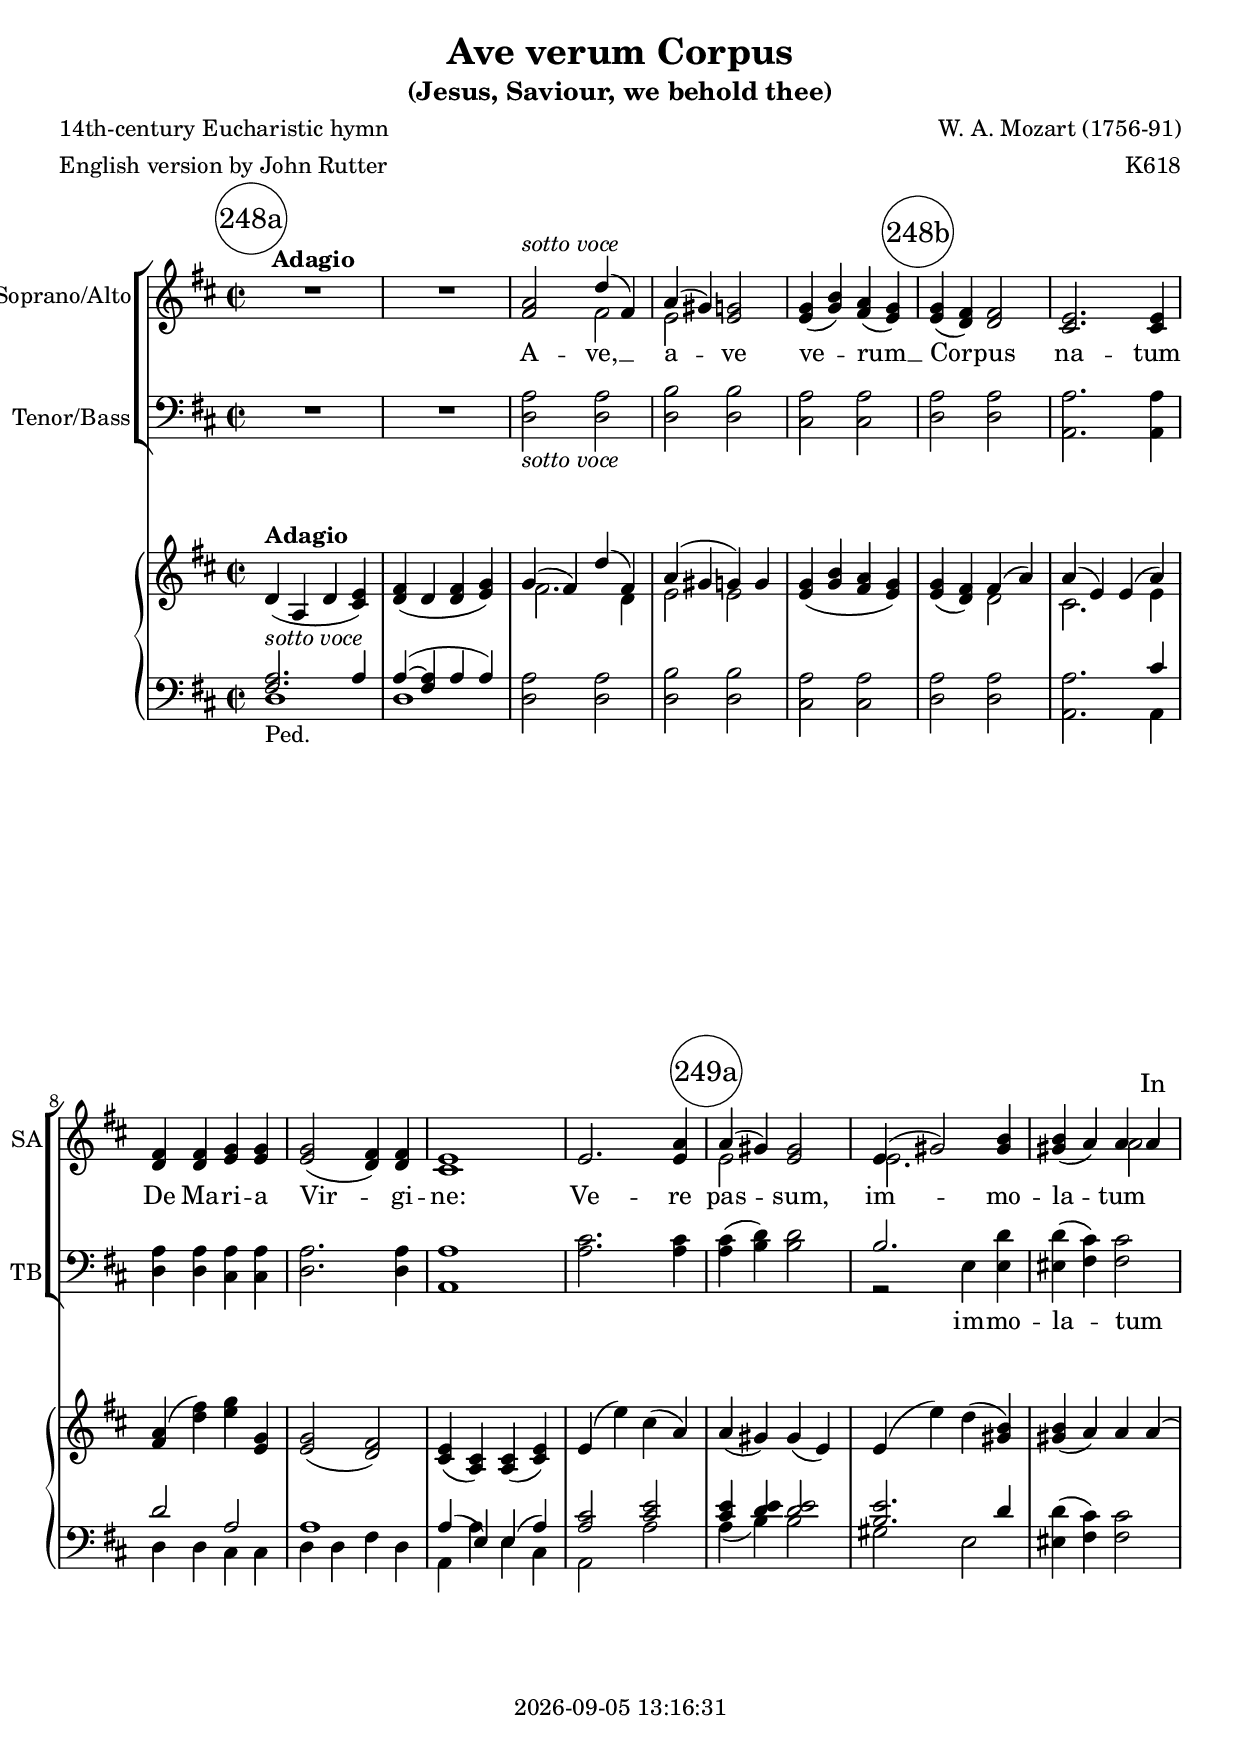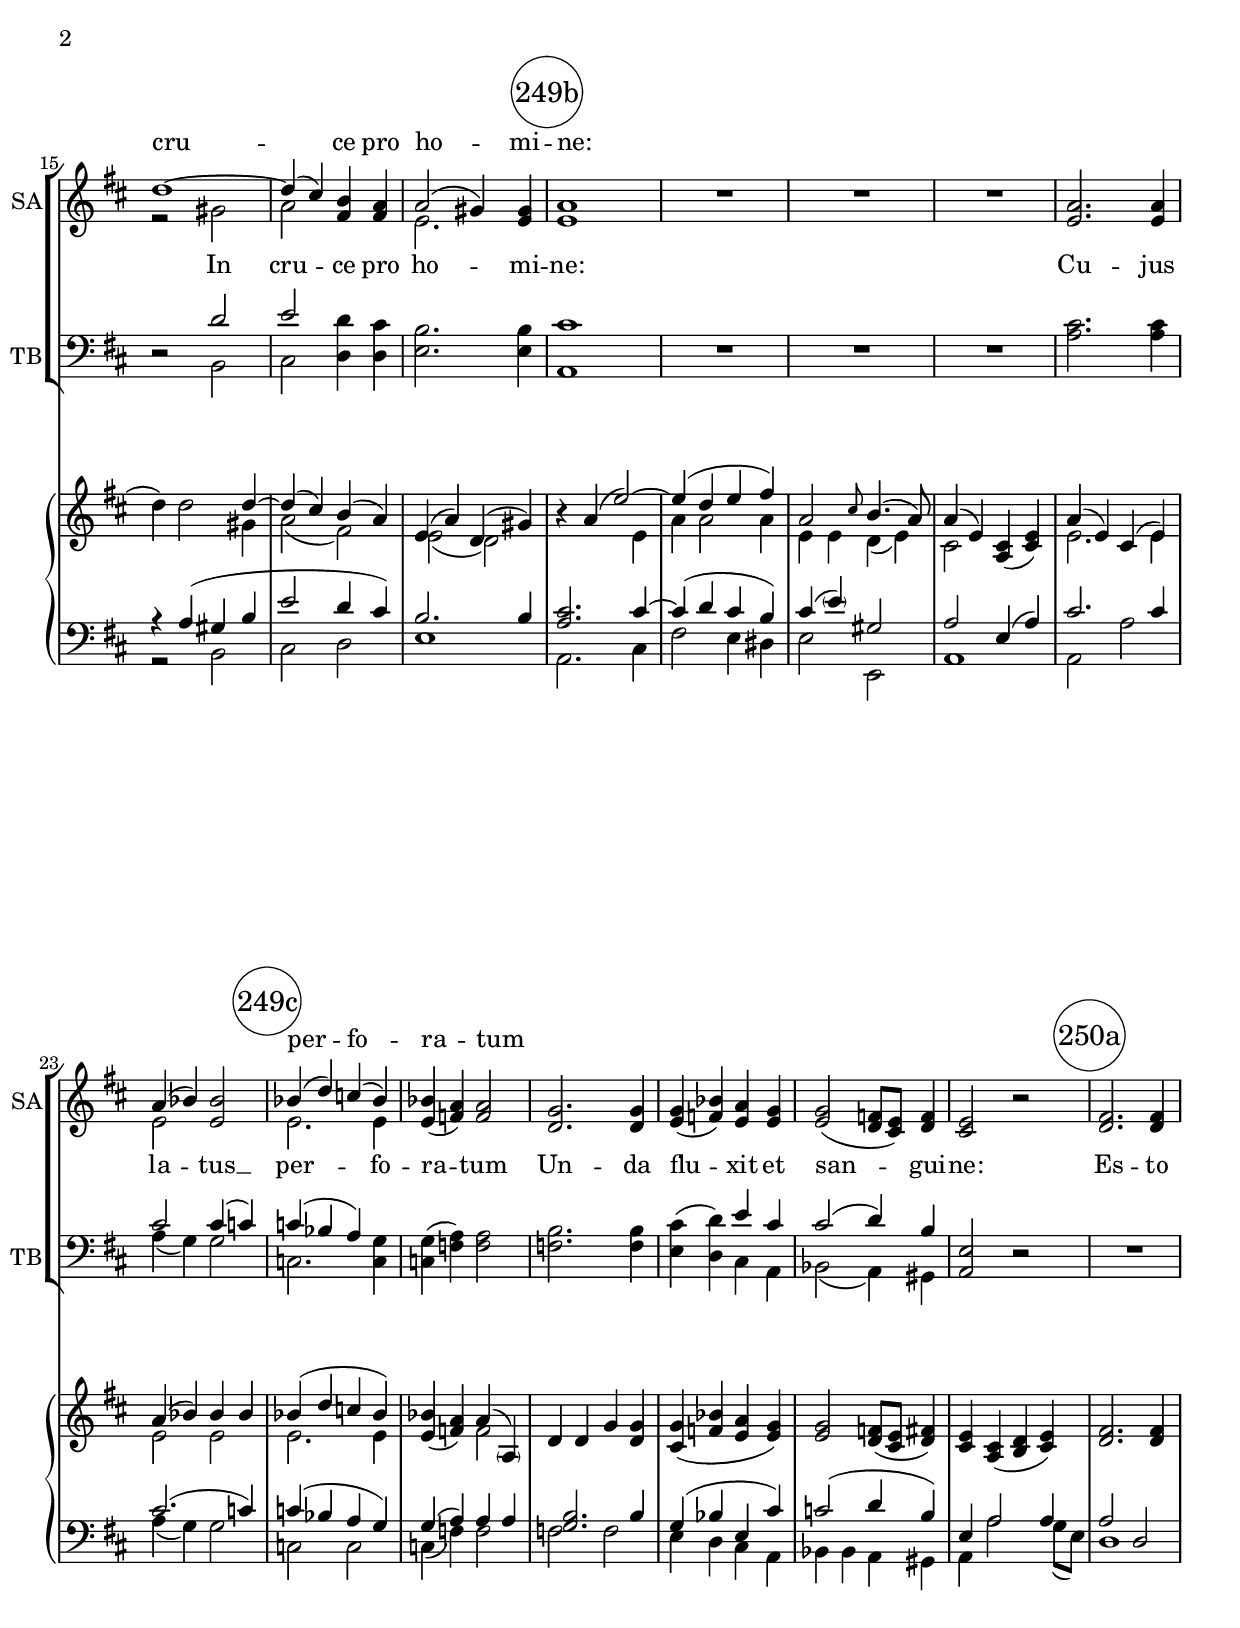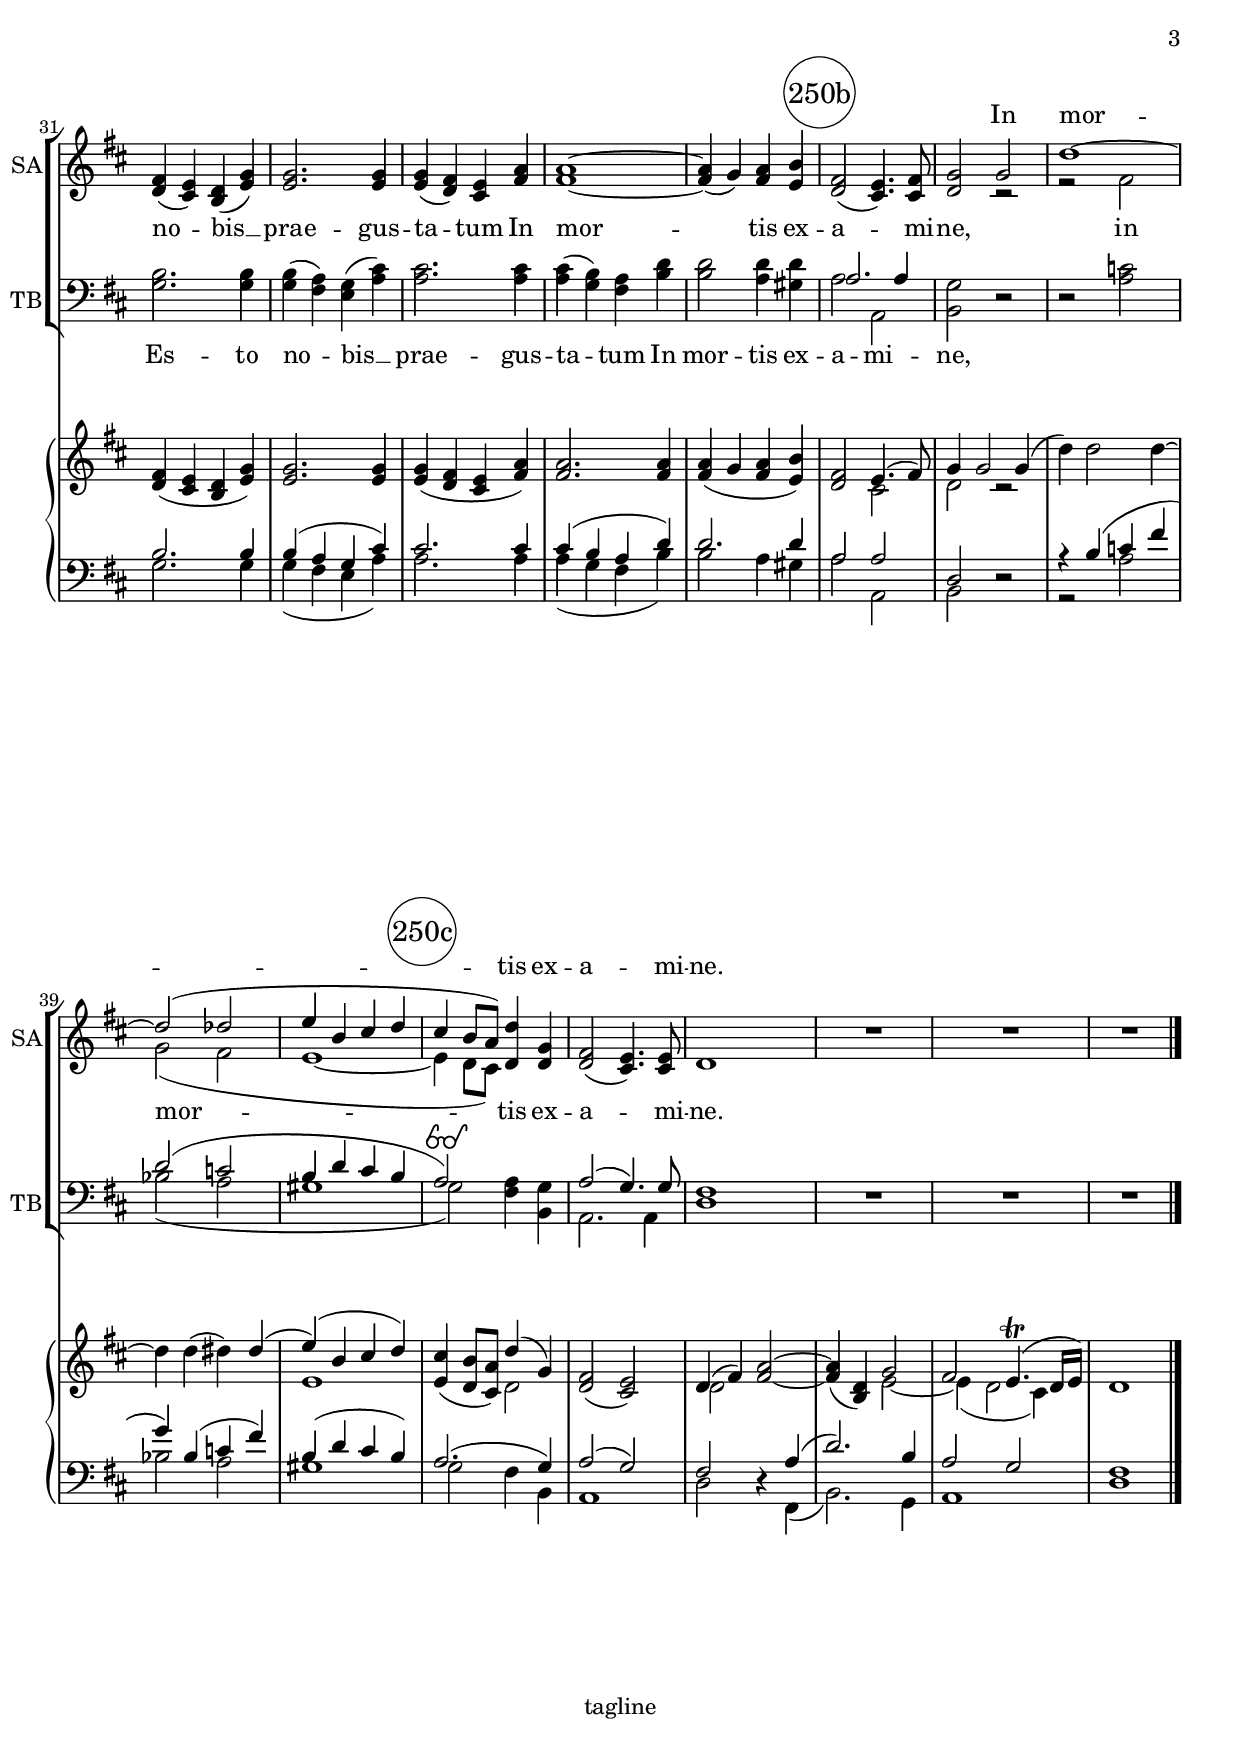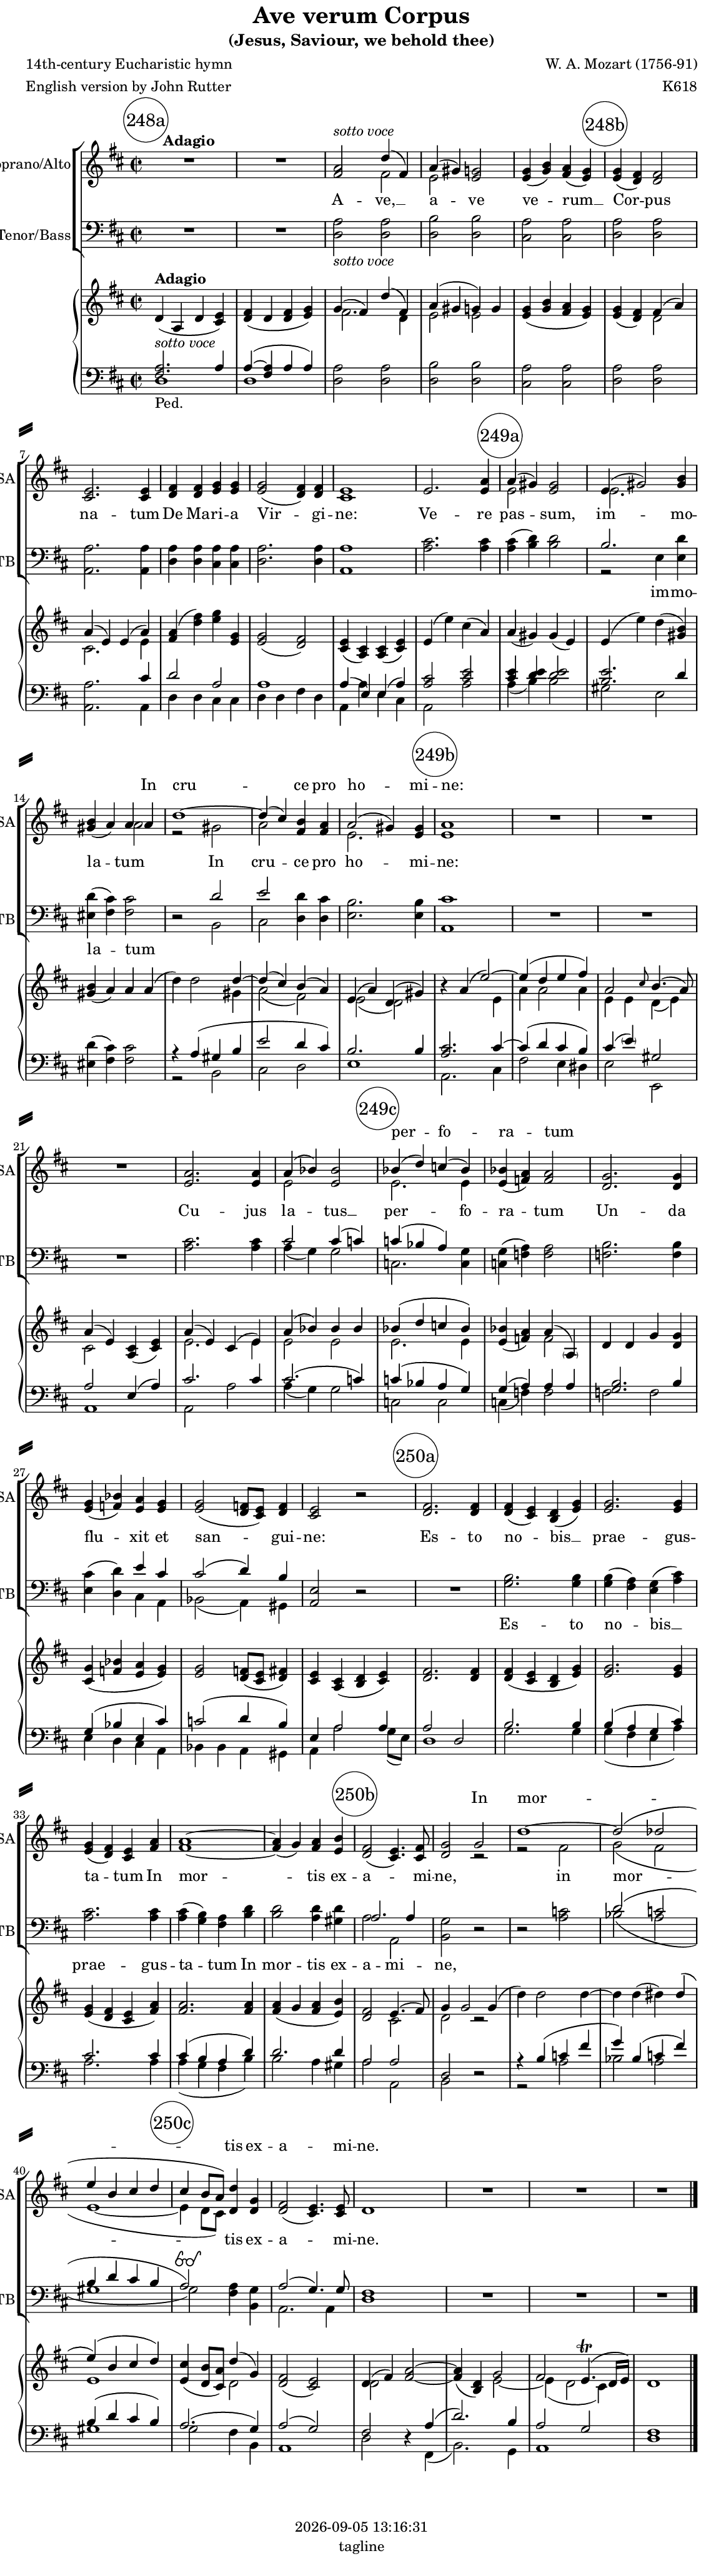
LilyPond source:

\version "2.22.0"

\include "predefined-guitar-fretboards.ly"
\include "articulate.ly"

today = #(strftime "%Y-%m-%d %H:%M:%S" (localtime (current-time)))

\header {
% centered at top
%  dedication  = "dedication"
  title       = "Ave verum Corpus"
  subtitle    = "(Jesus, Saviour, we behold thee)"
%  subsubtitle = "subsubtitle"
%  instrument  = "instrument"
  
% arrangement of following lines:
%
%  poet    composer
%  meter   arranger
%  piece       opus

  composer    = "W. A. Mozart (1756-91)"
  arranger    = "K618"
%  opus        = "opus"

  poet        = "14th-century Eucharistic hymn"
  meter       = "English version by John Rutter"
%  piece       = "piece"

% centered at bottom
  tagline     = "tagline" % default lilypond version
% tagline   = ##f
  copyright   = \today
}

% #(set-global-staff-size 16)

% \paper {
%   #(set-paper-size "a4")
%   line-width = 180\mm
%   left-margin = 20\mm
%   bottom-margin = 10\mm
%   top-margin = 10\mm
% }

global = {
  \key d \major
  \time 2/2
}

TempoTrack = {
  \tempo 2=66
  \set Score.tempoHideNote = ##t
  s4
}

RehearsalTrack = {
%  \set Score.currentBarNumber = #5
  \mark \markup { \circle "248a" } s1*5
  \mark \markup { \circle "248b" } s1*6
  \mark \markup { \circle "249a" } s1*6
  \mark \markup { \circle "249b" } s1*6
  \mark \markup { \circle "249c" } s1*6
  \mark \markup { \circle "250a" } s1*6
  \mark \markup { \circle "250b" } s1*5
  \mark \markup { \circle "250c" } s1*6
}

soprano = \relative {
  \global
  R1^\markup\bold Adagio
  R1
  a'2\omit\p^\markup\italic "sotto voce" d4(fis,)
  a4(gis) g2
  g4(b) a(g)
  g4(fis) fis2 % 248b
  e2. e4
  fis4 4 g g
  g2(fis4) fis
  e1
  e2. a4
  a4(gis) gis2 % 249a
  e4(gis2) b4
  b4(a) a a
  d1~
  d4(cis) b a
  a2(gis4) gis
  a1 % 249b
  R1
  R1
  R1
  a2. a4 a4(bes) bes2
  bes4(d) c(bes) % 249c
  bes4(a) a2
  g2. 4
  g4(bes) a g
  g2(f8 e) f4
  e2 r
  fis2. fis4 % 250a
  fis4(e) d(g)
  g2. 4
  g4(fis) e a
  a1~
  a4(g) a b
  fis2(e4.) fis8 % 250b
  g2 g
  d'1~
  d2(des
  e4 b cis d
  cis4 b8 a) d4 g, % 250c
  fis2(e4.) e8
  d1
  R1
  R1
  R1
  \bar "|."
}

wordsSopLatin = \lyricmode {
  _ _ _ _ _ _ _ _ _ _
  _ _ _ _ _ _ _ _ _ _
  _ _ _ _ _
  In cru -- ce pro ho -- mi -- ne:
  _ _ _ _
  per -- fo -- ra -- tum
  _ _ _ _ _ _ _ _ _ _
  _ _ _ _ _ _ _ _ _ _
  _ _ _
  In mor -- tis ex -- a -- mi -- ne.
}

wordsSopEnglish = \lyricmode {
  _ _ _ _ _ _ _ _ _ _
  _ _ _ _ _ _ _ _ _ _
  _ _ _ _ _
  Thy cross __ all our wounds __ hath healed.
  _ _ _ _
  pierced and __ bro -- ken,
  _ _ _ _ _ _ _ _ _ _
  _ _ _ _ _ _ _ _ _ _
  _ _ _
  In death's __ hour of trial __ our food.
}

wordsAllLatin = \lyricmode {
  A -- ve, __ a -- ve ve -- rum __
  Cor -- pus na -- tum
  De Ma -- ri -- a Vir -- gi -- ne:
  Ve -- re pas -- sum,
  im -- mo -- la -- tum
  In cru -- ce pro ho -- mi -- ne:
  Cu -- jus la -- tus __
  per -- fo -- ra -- tum
  Un -- da flu -- xit et san -- gui -- ne:
  Es -- to no -- bis __ prae -- gus -- ta -- tum
  In mor -- tis ex -- a -- mi -- ne,
  in mor -- tis ex -- a -- mi -- ne.
}

wordsAllLatinMidi = \lyricmode {
  "A" "ve, "  a "ve " ve "rum " 
  "\nCor" "pus " na "tum "
  "\nDe " Ma ri "a " Vir gi "ne: "
  "\nVe" "re " pas "sum, "
  "\nim" mo la "tum "
  "\nIn " cru "ce " "pro " ho mi "ne: "
  "\nCu" "jus " la "tus " 
  "\nper" fo ra "tum "
  "\nUn" "da " flu "xit " "et " san gui "ne: "
  "\nEs" "to " no "bis " prae gus ta "tum "
  "\nIn " mor "tis " ex a mi "ne, "
  "\nin " mor "tis " ex a mi "ne. "
}

wordsAllEnglish = \lyricmode {
  Je -- sus, __ Sa -- viour, we __ be -- hold thee,
  Ma -- ry's Son in bread and wine __ re -- vealed:
  Born and suf -- fered, for __ us of -- fered,
  Thy cross all our wounds hath healed.

  From thy bo -- dy, __
  pierced __ and bro -- ken,
  Come forth wa -- ter and pre -- cious blood:
  Be to us __ by __ thy ex -- am -- ple
  In death's __ hour of trial __ our food,
  in death's __ hour of trial __ our food.
}

wordsAllEnglishMidi = \lyricmode {
  "Je" "sus, "  Sa "viour, " "we "  be "hold " "thee, "
  "\nMa" "ry's " "Son " "in " "bread " "and " "wine "  re "vealed: "
  "\nBorn " "and " suf "fered, " "for "  "us " of "fered, "
  "\nThy " "cross " "all " "our " "wounds " "hath " "healed. "

  "\nFrom " "thy " bo "dy, " 
  "\npierced "  "and " bro "ken, "
  "\nCome " "forth " wa "ter " "and " pre "cious " "blood: "
  "\nBe " "to " "us "  "by "  "thy " ex am "ple "
  "\nIn " "death's "  "hour " "of " "trial "  "our " "food, "
  "\nin " "death's "  "hour " "of " "trial "  "our " "food. "
}

alto = \relative {
  \global
  R1
  R1
  fis'2\omit\p fis
  e2 e
  e4(g) fis(e)
  e4(d) 2 % 248b
  cis2. 4
  d4 d e e
  e2(d4) d
  cis1
  e2. 4
  e2 e % 249a
  e2. gis4
  gis4(a) a2
  \once\partCombineApart r2 gis
  a2 fis4 fis
  e2. 4
  e1 % 249b
  R1
  R1
  R1
  e2. 4
  e2 e
  e2. 4 % 249c
  e4(f) 2
  d2. 4
  e4(f) e e
  e2(d8 cis) d4
  cis2 r
  d2. 4 % 250a
  d4(cis) b(e)
  e2. 4
  e4(d) cis fis
  fis1~
  fis4(g) fis e
  d2(cis4.) 8 % 250b
  d2 \once\partCombineApart r
  \once\partCombineApart r2 fis
  g2(fis
  e1~
  e4 d8 cis) d4 d % 250c
  d2(cis4.) cis8
  d1
  R1
  R1
  R1
  \bar "|."
}

tenor = \relative {
  \global
  R1
  R1
  a2\omit\p a
  b2 b
  a2 a
  a2 a % 248b
  a2. 4
  a4 a a a
  a2. 4
  a1
  cis2. 4
  cis4(d) 2 % 249a
  b2. d4
  d4(cis) 2
  r2 d
  e2 d4 cis
  b2. 4
  cis1 % 249b
  R1
  R1
  R1
  cis2. 4
  cis2 4(c)
  c4(bes a) g % 249c
  g4(a) 2
  b2. 4
  cis4(d) e cis
  cis2(d4) b
  e,2 r
  R1 % 250a
  b'2. 4
  b4(a) g(cis)
  cis2. 4
  cis4(b) a d
  d2 d4 d
  a2. 4 % 250b
  g2 r
  r2 c
  d2(c
  b4 d cis b
  a2^\markup{\eyeglasses}) 4 g % 250c
  a2(g4.) 8
  fis1
  R1
  R1
  R1
  \bar "|."
}

wordsBassLatin = \lyricmode {
  _ _ _ _ _ _ _ _ _ _
  _ _ _ _ _ _ _ _ _ _
  _
  im -- mo -- la -- tum
  _ _ _ _ _ _ _ _ _ _
  _ _ _ _ _ _ _ _ _ _
  _ _ _
  Es -- to no -- bis __ prae -- gus -- ta -- tum
  In mor -- tis ex -- a -- mi -- ne,
}

wordsBassEnglish = \lyricmode {
  _ _ _ _ _ _ _ _ _ _
  _ _ _ _ _ _ _ _ _ _
  _
  for us of -- fered,
  _ _ _ _ _ _ _ _ _ _
  _ _ _ _ _ _ _ _ _ _
  _ _ _
  Be to us __ by __ thy ex -- am -- ple
  In death's hour of trial our food,
}

bass = \relative {
  \global
  R1
  R1
  d2\omit\p_\markup\italic "sotto voce" d
  d2 d
  cis2 cis
  d2 d % 248b
  a2. 4
  d4 d cis cis
  d2. 4
  a1
  a'2. 4
  a4(b) 2 % 249a
  \once\partCombineApart r2 e,4 e
  eis4(fis) 2
  r2 b,
  cis2 d4 d
  e2. 4
  a,1 % 249b
  R1
  R1
  R1
  a'2. 4
  a4(g) 2
  c,2. 4 % 249c
  c4(f) 2
  f2. 4
  e4(d) cis a
  bes2(a4) gis
  a2 r
  R1 % 250a
  g'2. 4
  g4(fis) e(a)
  a2. 4
  a4(g) fis b
  b2 a4 gis
  a2 a, % 250b
  b2 r
  r2 a'
  bes2(a
  gis1
  g2) fis4 b, % 250c
  a2. 4
  d1
  R1
  R1
  R1
  \bar "|."
}

pianoRHone = \relative {
  \global
  d'4\omit\p^\markup\bold Adagio (a d <cis e>)
  <d fis>4(d <d fis> <e g>)
  g4(fis) d'(fis,)
  a4(gis g) g
  <e g>(<g b> <fis a> <e g>)
  <e g>4(<d fis>) fis(a) % 248b
  a4(e) e(a)
  <fis a>4(<d' fis>) <e g> <e, g>
  q2(<d fis>)
  <cis e>4(<a cis>) q(<cis e>)
  e4(e') cis(a)
  a4(gis) gis(e) % 249a
  e4(e') d(<gis, b>)
  q4(a) a a(
  d4) 2 4~
  d4(cis) b(a)
  e4(a) d,(gis)
  r4 a(e'2)~ % 249b
  e4(d e fis)
  a,2 \grace cis8 b4.(a8)
  a4(e) cis(e)
  a4(e) cis(e)
  a4(bes) 4 4
  bes4(d c bes) % 249c
  bes4(a) a(\parenthesize a,)
  d4 d g <d g>
  <cis g'>(<f bes> <e a> <e g>)
  q2 <d f>8(<cis e> <d fis>4)
  <cis e>4 <a cis>(<b d> <cis e>)
  <d fis>2. 4 % 250a
  <d fis>4(<cis e> <b d> <e g>)
  q2. 4
  q4(<d fis> <cis e> <fis a>)
  q2. 4
  q4(g q <e b'>)
  <d fis>2 e4.(fis8) % 250b
  g4 2 4(
  d'4) 2 4~
  d4 d(dis) dis(
  e4)(b cis d)
  <e, cis'>4(<d b'>8 <cis a'>) d'4(g,) % 250c
  <d fis>2(<cis e>)
  d4(fis) a2~
  a4(d,) g2
  fis2 e4.\trill(d16 e)
  d1
  \bar "|."
}

pianoRHtwo = \relative {
  \global
  r1
  r1
  fis'2.\omit\p d4
  e2 e
  r1
  r2 d % 248b
  cis2. e4
  r1
  r1
  r1
  r1
  r1 % 249a
  r1
  r1
  r2. gis4
  a2(fis)
  e2(d)
  r4 s2 e4 % 249b
  a4 2 4
  e4 e d(e)
  cis2 a4(cis)
  e2. 4
  e2 e
  e2. 4 % 249c
  e4(f) 2
  s1
  s1
  s1
  s1
  s1*6 % 250a
  s2 cis % 250b
  d2 \once\partCombineApart r
  s1
  s1
  e1
  s2 d % 250c
  s1
  d2 fis~
  fis4(b,) e2~
  e4(d2 cis4)
  s1
  \bar "|."
}

dynamicsPiano = {
  \override DynamicTextSpanner.style = #'none
  s1-\markup\italic "sotto voce"
  s1*45
}

pianoLHone = \relative {
  \global
  <fis a>2.\omit\p a4
  a4~(<fis a> a a)
  a2 a
  b2 b
  a2 a
  a2 a % 248b
  a2. cis4
  d2 a
  a1
  a4(e) e(a)
  <a cis>2 <cis e>
  <cis e>4<d e> q2 % 249a
  <b e>2. d4
  d4(cis) 2
  r4 a(gis b(
  e2 d4(cis)
  b2. 4
  <a cis>2. cis4~ % 249b
  cis4(d cis b)
  cis4(\parenthesize e) gis,2
  a2 e4(a)
  cis2. 4
  cis2.(c4)
  c4(bes a g) % 249c
  g4(a) a a
  <g b>2. b4
  g4(bes e, cis')
  c2(d4 b)
  e,4 a2 4
  a2 d, % 250a
  b'2. 4
  b4(a g cis)
  cis2. 4
  cis4(b a d)
  d2. 4
  a2 a % 250b
  d,2 r r4 b'(c fis
  g4) bes,(c fis)
  b,4(d cis b)
  a2.(g4) % 250c
  a2(g)
  fis2 r4 a(
  d2.) b4
  a2 g
  fis1
  \bar "|."
}

pianoLHtwo = \relative {
  \global
  \voiceTwo
  d1\omit\p_\markup Ped.
  d1
  d2 d
  d2 d
  cis2 cis
  d2 d % 248b
  a2. 4
  d4 d cis cis
  d4 d fis d
  a4 a' e cis
  a2 a'
  a4(b) 2 % 249a
  gis2 e
  eis4(fis) 2
  r2 b,
  cis2 d
  e1
  a,2. cis4 % 249b
  fis2 e4 dis
  e2 e,
  a1
  a2 a'
  a4(g) 2
  c,2 c % 249c
  c4(f) 2
  f2 f
  e4 d cis a
  bes4 4 a gis
  a4 a'2 g8(e)
  d1 % 250a
  g2. 4
  g4(fis e a)
  a2. 4
  a4(g fis b)
  b2 a4 gis
  a2 a, % 250b
  b2 r
  r2 a'
  bes2 a
  gis1
  g2 fis4 b, % 250c
  a1
  d2 r4 fis,(
  b2.) g4
  a1
  d1
  \bar "|."
}

\book {
  \bookOutputSuffix "single"
  \score {
%   \articulate
    <<
      <<
        \new ChoirStaff <<
                                % Joint soprano/alto staff
          \new Lyrics = sopranoLatin
          \new Lyrics = sopranoEnglish
          \new Staff \with {
            instrumentName = #"Soprano/Alto"
            shortInstrumentName = #"SA"
            printPartCombineTexts = ##f
          }
          <<
            \new Voice \RehearsalTrack
            \new Voice \TempoTrack
            \new NullVoice = alignerA \alto
            \new NullVoice = alignerS \soprano
            \new Voice \partCombine \soprano \alto
            \new Lyrics \lyricsto alignerA \wordsAllLatin
%            \new Lyrics \lyricsto alignerA \wordsAllEnglish
          >>
            \context Lyrics = sopranoLatin { \lyricsto alignerS \wordsSopLatin }
%            \context Lyrics = sopranoEnglish { \lyricsto alignerS \wordsSopEnglish }
                                % Joint tenor/bass staff
          \new Staff \with {
            instrumentName = #"Tenor/Bass"
            shortInstrumentName = #"TB"
            printPartCombineTexts = ##f
          }
          <<
            \clef "bass"
            \new NullVoice = alignerB \bass
            \new Voice \partCombine \tenor \bass
            \new Lyrics \lyricsto alignerB \wordsBassLatin
%            \new Lyrics \lyricsto alignerB \wordsBassEnglish
          >>
        >>
        \new PianoStaff <<
          \new Staff \with {
            printPartCombineTexts = ##f
          }
          <<
            \new Voice \partCombine \pianoRHone \pianoRHtwo
          >>
          \new Dynamics \dynamicsPiano
          \new Staff \with {
            printPartCombineTexts = ##f
          }
          <<
            \clef "bass"
            \new Voice \partCombine \pianoLHone \pianoLHtwo
          >>
        >>
      >>
    >>
    \layout {
      indent = 1.5\cm
      \context {
        \Staff \RemoveAllEmptyStaves
      }
    }
  }
}

\book {
  \bookOutputSuffix "singlepage"
  \paper {
    top-margin = 0
    left-margin = 7
    right-margin = 1
    paper-width = 190\mm
    page-breaking = #ly:one-page-breaking
    system-system-spacing.basic-distance = #15
    system-separator-markup = \slashSeparator
  }
  \score {
    <<
      <<
        \new ChoirStaff <<
                                % Joint soprano/alto staff
          \new Lyrics = sopranoLatin
          \new Lyrics = sopranoEnglish
          \new Staff \with {
            instrumentName = #"Soprano/Alto"
            shortInstrumentName = #"SA"
            printPartCombineTexts = ##f
          }
          <<
            \new Voice \RehearsalTrack
            \new Voice \TempoTrack
            \new NullVoice = alignerA \alto
            \new NullVoice = alignerS \soprano
            \new Voice \partCombine \soprano \alto
            \new Lyrics \lyricsto alignerA \wordsAllLatin
%            \new Lyrics \lyricsto alignerA \wordsAllEnglish
          >>
            \context Lyrics = sopranoLatin { \lyricsto alignerS \wordsSopLatin }
%            \context Lyrics = sopranoEnglish { \lyricsto alignerS \wordsSopEnglish }
                                % Joint tenor/bass staff
          \new Staff \with {
            instrumentName = #"Tenor/Bass"
            shortInstrumentName = #"TB"
            printPartCombineTexts = ##f
          }
          <<
            \clef "bass"
            \new NullVoice = alignerB \bass
            \new Voice \partCombine \tenor \bass
            \new Lyrics \lyricsto alignerB \wordsBassLatin
%            \new Lyrics \lyricsto alignerB \wordsBassEnglish
          >>
        >>
        \new PianoStaff <<
          \new Staff \with {
            printPartCombineTexts = ##f
          }
          <<
            \new Voice \partCombine \pianoRHone \pianoRHtwo
          >>
          \new Dynamics \dynamicsPiano
          \new Staff \with {
            printPartCombineTexts = ##f
          }
          <<
            \clef "bass"
            \new Voice \partCombine \pianoLHone \pianoLHtwo
          >>
        >>
      >>
    >>
    \layout {
      indent = 1.5\cm
      \context {
        \Staff \RemoveAllEmptyStaves
      }
    }
  }
}

\book {
  \bookOutputSuffix "midi-sop"
  \score {
%   \articulate
    <<
      <<
        \new ChoirStaff <<
                                % soprano staff
          \new Staff = "soprano"
          <<
            \new Voice \TempoTrack
            \new Voice = soprano \soprano
            \new Lyrics \lyricsto soprano \wordsAllLatinMidi
%            \new Lyrics \lyricsto soprano \wordsAllEnglishMidi
          >>
                                % alto staff
          \new Staff = "alto"
          <<
            \new Voice = alto \alto
          >>
                                % tenor staff
          \new Staff = "tenor"
          <<
            \clef "bass"
            \new Voice = tenor \tenor \bass
          >>
                                % bass staff
          \new Staff = "bass"
          <<
            \clef "bass"
            \new Voice = bass \bass
          >>
        >>
        \new PianoStaff <<
          \new Staff = "accompaniment"
          <<
            \new Voice \pianoRHone
            \new Voice \pianoRHtwo
            \new Voice \pianoLHone
            \new Voice \pianoLHtwo
          >>
        >>
      >>
    >>
    \midi {}
  }
}

\book {
  \bookOutputSuffix "midi-alto"
  \score {
%   \articulate
    <<
      <<
        \new ChoirStaff <<
                                % soprano staff
          \new Staff = "soprano"
          <<
            \new Voice \TempoTrack
            \new Voice = soprano \soprano
          >>
                                % alto staff
          \new Staff = "alto"
          <<
            \new Voice = alto \alto
            \new Lyrics \lyricsto alto \wordsAllLatinMidi
%            \new Lyrics \lyricsto alto \wordsAllEnglishMidi
          >>
                                % tenor staff
          \new Staff = "tenor"
          <<
            \clef "bass"
            \new Voice = tenor \tenor
          >>
                                % bass staff
          \new Staff = "bass"
          <<
            \clef "bass"
            \new Voice = bass \bass
          >>
        >>
        \new PianoStaff <<
          \new Staff = "accompaniment"
          <<
            \new Voice \pianoRHone
            \new Voice \pianoRHtwo
            \new Voice \pianoLHone
            \new Voice \pianoLHtwo
          >>
        >>
      >>
    >>
    \midi {}
  }
}

\book {
  \bookOutputSuffix "midi-tenor"
  \score {
%   \articulate
    <<
      <<
        \new ChoirStaff <<
                                % soprano staff
          \new Staff = "soprano"
          <<
            \new Voice \TempoTrack
            \new Voice = soprano \soprano
          >>
                                % alto staff
          \new Staff = "alto"
          <<
            \new Voice = alto \alto
          >>
                                % tenor staff
          \new Staff = "tenor"
          <<
            \clef "bass"
            \new Voice = tenor \tenor \bass
            \new Lyrics \lyricsto tenor \wordsAllLatinMidi
%            \new Lyrics \lyricsto tenor \wordsAllEnglishMidi
          >>
                                % bass staff
          \new Staff = "bass"
          <<
            \clef "bass"
            \new Voice = bass \bass
          >>
        >>
        \new PianoStaff <<
          \new Staff = "accompaniment"
          <<
            \new Voice \pianoRHone
            \new Voice \pianoRHtwo
            \new Voice \pianoLHone
            \new Voice \pianoLHtwo
          >>
        >>
      >>
    >>
    \midi {}
  }
}

\book {
  \bookOutputSuffix "midi-bass"
  \score {
%   \articulate
    <<
      <<
        \new ChoirStaff <<
                                % soprano staff
          \new Staff = "soprano"
          <<
            \new Voice \RehearsalTrack
            \new Voice \TempoTrack
            \new Voice = soprano \soprano
          >>
                                % alto staff
          \new Staff = "alto"
          <<
            \new Voice \RehearsalTrack
            \new Voice \TempoTrack
            \new Voice = alto \alto
          >>
                                % tenor staff
          \new Staff = "tenor"
          <<
            \clef "bass"
            \new Voice = tenor \tenor
          >>
                                % bass staff
          \new Staff = "bass"
          <<
            \clef "bass"
            \new Voice = bass \bass
            \new Lyrics \lyricsto bass \wordsAllLatinMidi
%            \new Lyrics \lyricsto bass \wordsAllEnglishMidi
          >>
        >>
        \new PianoStaff <<
          \new Staff = "accompaniment"
          <<
            \new Voice \pianoRHone
            \new Voice \pianoRHtwo
            \new Voice \pianoLHone
            \new Voice \pianoLHtwo
          >>
        >>
      >>
    >>
    \midi {}
  }
}
